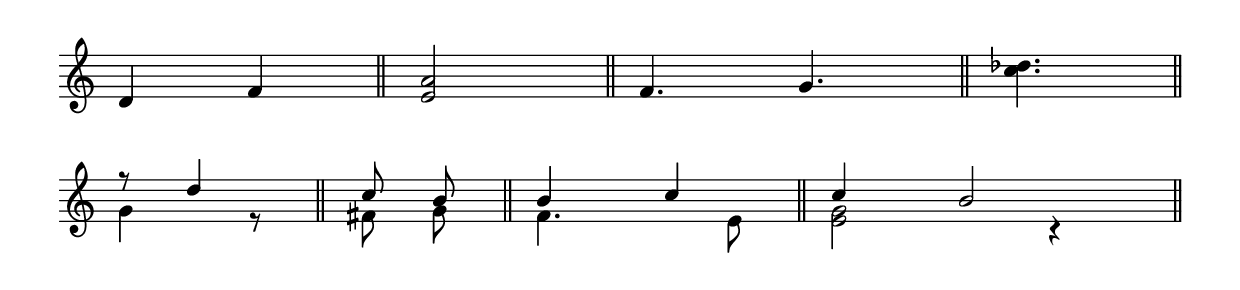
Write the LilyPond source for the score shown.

\version "2.18.2"
\relative c' {
  \omit Score.TimeSignature
  %\hide
  \time 2/4
  d f \bar "||"
  <e a>2 \bar "||"
  \time 6/8
  f4. g \bar "||" 
  \time 3/8
  <c des>4. \bar "||" \break
  <<{\voiceTwo g4 r8} \\ {\voiceOne r8 d'4}>> \bar "||"
  \time 2/8
  <<{\voiceTwo fis,8 g}\\{\voiceOne c b}>> \bar "||"
  \time 2/4
 << {\voiceTwo f4. e8} \\ {\voiceOne b'4 c} >> \bar "||"
 \time 3/4
 <<{\voiceOne c4 b2}\\{\voiceTwo <e, g>2 r4}>> \bar "||"
}

\layout {
  indent = 0
  ragged-right = ##f
  \context {
    \Score
    \remove "Bar_number_engraver"
  }
  }